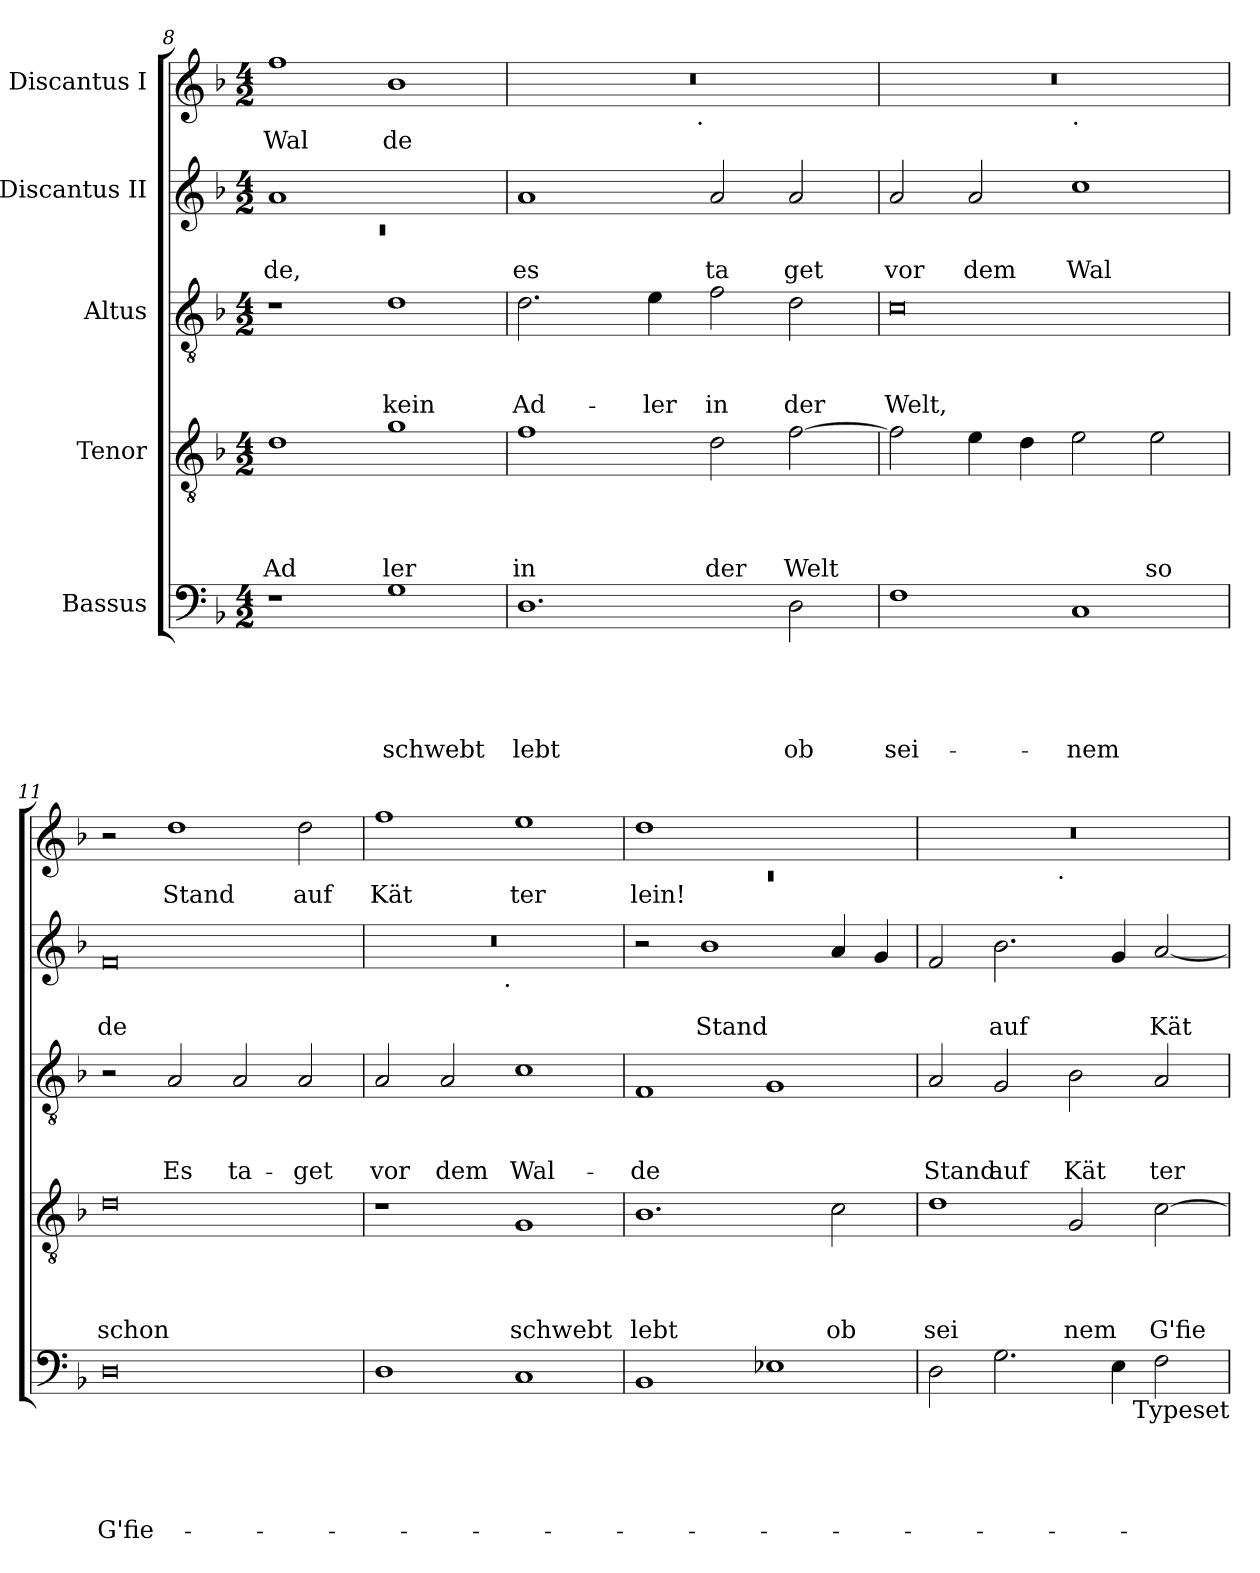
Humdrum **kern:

**kern	**text	**text	**text	**text	**text	**kern	**text	**text	**text	**text	**kern	**text	**text	**text	**kern	**text	**text	**kern	**text
*part5	*part5	*part5	*part5	*part5	*part5	*part4	*part4	*part4	*part4	*part4	*part3	*part3	*part3	*part3	*part2	*part2	*part2	*part1	*part1
*staff5	*staff5	*staff5	*staff5	*staff5	*staff5	*staff4	*staff4	*staff4	*staff4	*staff4	*staff3	*staff3	*staff3	*staff3	*staff2	*staff2	*staff2	*staff1	*staff1
*I"Bassus	*	*	*	*	*	*I"Tenor	*	*	*	*	*I"Altus	*	*	*	*I"Discantus II	*	*	*I"Discantus I	*
*clefF4	*	*	*	*	*	*clefGv2	*	*	*	*	*clefGv2	*	*	*	*clefG2	*	*	*clefG2	*
*k[b-]	*	*	*	*	*	*k[b-]	*	*	*	*	*k[b-]	*	*	*	*k[b-]	*	*	*k[b-]	*
*F:	*	*	*	*	*	*F:	*	*	*	*	*F:	*	*	*	*F:	*	*	*F:	*
*M4/2	*	*	*	*	*	*M4/2	*	*	*	*	*M4/2	*	*	*	*M4/2	*	*	*M4/2	*
=8	=8	=8	=8	=8	=8	=8	=8	=8	=8	=8	=8	=8	=8	=8	=8	=8	=8	=8	=8
*	*	*	*	*	*	*	*	*	*	*	*	*	*	*	*^	*	*	*	*
!	!	!	!	!	!	!	!	!	!	!LO:LY:b	!	!	!	!	!	!LO:N:vis=1	!	!LO:LY:b	!	!LO:LY:b
1r	.	.	.	.	.	1d	.	.	.	Ad	1r	.	.	.	1a	0rc	.	de,	1ff	Wal
!	!	!	!	!	!LO:LY:b	!	!	!	!	!LO:LY:b	!	!	!	!LO:LY:b	!	!	!	!	!	!LO:LY:b
1G	.	.	.	.	schwebt	1g	.	.	.	ler	1d	.	.	kein	1ryy	.	.	.	1b-	de
*	*	*	*	*	*	*	*	*	*	*	*	*	*	*	*v	*v	*	*	*	*
=9	=9	=9	=9	=9	=9	=9	=9	=9	=9	=9	=9	=9	=9	=9	=9	=9	=9	=9	=9
!	!	!	!	!	!LO:LY:b	!	!	!	!	!LO:LY:b	!	!	!	!LO:LY:b	!	!	!LO:LY:b	!	!
*	*	*	*	*	*	*	*	*	*	*	*	*	*	*	*	*	*	*^	*
1.D	.	.	.	.	lebt	1f	.	.	.	in	2.d\	.	.	Ad-	1a	.	es	0r	2ryy	.
.	.	.	.	.	.	.	.	.	.	.	.	.	.	.	.	.	.	.	4...ryy	.
!	!	!	!	!	!	!	!	!	!	!	!	!	!	!LO:LY:b	!	!	!	!	!	!
.	.	.	.	.	.	.	.	.	.	.	4e\	.	.	-ler	.	.	.	.	.	.
!	!	!	!	!	!	!	!	!	!	!	!	!	!	!	!	!	!	!	!LO:TX:b:t=.	!
.	.	.	.	.	.	.	.	.	.	.	.	.	.	.	.	.	.	.	1ryy	.
!	!	!	!	!	!	!	!	!	!	!LO:LY:b	!	!	!	!LO:LY:b	!	!	!LO:LY:b	!	!	!
.	.	.	.	.	.	2d\	.	.	.	der	2f\	.	.	in	2a/	.	ta	.	.	.
!	!	!	!	!	!LO:LY:b	!	!	!	!	!LO:LY:b	!	!	!	!LO:LY:b	!	!	!LO:LY:b	!	!	!
2D\	.	.	.	.	ob	[>2f\	.	.	.	Welt	2d\	.	.	der	2a/	.	get	.	.	.
.	.	.	.	.	.	.	.	.	.	.	.	.	.	.	.	.	.	.	32ryy	.
=10	=10	=10	=10	=10	=10	=10	=10	=10	=10	=10	=10	=10	=10	=10	=10	=10	=10	=10	=10	=10
!	!	!	!	!	!LO:LY:b	!	!	!	!	!	!	!	!	!LO:LY:b	!	!	!LO:LY:b	!	!	!
1F	.	.	.	.	sei-	2f\]	.	.	.	.	0c	.	.	Welt,	2a/	.	vor	0r	1ryy	.
!	!	!	!	!	!	!	!	!	!	!	!	!	!	!	!	!	!LO:LY:b	!	!	!
.	.	.	.	.	.	4e\	.	.	.	.	.	.	.	.	2a/	.	dem	.	.	.
.	.	.	.	.	.	4d\	.	.	.	.	.	.	.	.	.	.	.	.	.	.
!	!	!	!	!	!	!	!	!	!	!	!	!	!	!	!	!	!	!	!LO:TX:b:t=.	!
!	!	!	!	!	!LO:LY:b	!	!	!	!	!	!	!	!	!	!	!	!LO:LY:b	!	!	!
1C	.	.	.	.	-nem	2e\	.	.	.	.	.	.	.	.	1cc	.	Wal	.	1ryy	.
!	!	!	!	!	!	!	!	!	!	!LO:LY:b	!	!	!	!	!	!	!	!	!	!
.	.	.	.	.	.	2e\	.	.	.	so	.	.	.	.	.	.	.	.	.	.
=11	=11	=11	=11	=11	=11	=11	=11	=11	=11	=11	=11	=11	=11	=11	=11	=11	=11	=11	=11	=11
!	!	!	!	!	!LO:LY:b	!	!	!	!	!LO:LY:b	!	!	!	!	!	!	!LO:LY:b	!	!	!
*	*	*	*	*	*	*	*	*	*	*	*	*	*	*	*	*	*	*v	*v	*
0D	.	.	.	.	G'fie-	0d	.	.	.	schon	2r	.	.	.	0f	.	de	2r	.
!	!	!	!	!	!	!	!	!	!	!	!	!	!	!LO:LY:b	!	!	!	!	!LO:LY:b
.	.	.	.	.	.	.	.	.	.	.	2A/	.	.	Es	.	.	.	1dd	Stand
!	!	!	!	!	!	!	!	!	!	!	!	!	!	!LO:LY:b	!	!	!	!	!
.	.	.	.	.	.	.	.	.	.	.	2A/	.	.	ta-	.	.	.	.	.
!	!	!	!	!	!	!	!	!	!	!	!	!	!	!LO:LY:b	!	!	!	!	!LO:LY:b
.	.	.	.	.	.	.	.	.	.	.	2A/	.	.	-get	.	.	.	2dd\	auf
=12	=12	=12	=12	=12	=12	=12	=12	=12	=12	=12	=12	=12	=12	=12	=12	=12	=12	=12	=12
!	!	!	!	!	!	!	!	!	!	!	!	!	!	!LO:LY:b	!	!	!	!	!LO:LY:b
*	*	*	*	*	*	*	*	*	*	*	*	*	*	*	*^	*	*	*	*
1D	.	.	.	.	.	1r	.	.	.	.	2A/	.	.	vor	0r	2ryy	.	.	1ff	Kät
!	!	!	!	!	!	!	!	!	!	!	!	!	!	!LO:LY:b	!	!	!	!	!	!
.	.	.	.	.	.	.	.	.	.	.	2A/	.	.	dem	.	4...ryy	.	.	.	.
!	!	!	!	!	!	!	!	!	!	!	!	!	!	!	!	!LO:TX:b:t=.	!	!	!	!
.	.	.	.	.	.	.	.	.	.	.	.	.	.	.	.	1ryy	.	.	.	.
!	!	!	!	!	!	!	!	!	!	!LO:LY:b	!	!	!	!LO:LY:b	!	!	!	!	!	!LO:LY:b
1C	.	.	.	.	.	1G	.	.	.	schwebt	1c	.	.	Wal-	.	.	.	.	1ee	ter
.	.	.	.	.	.	.	.	.	.	.	.	.	.	.	.	32ryy	.	.	.	.
=13	=13	=13	=13	=13	=13	=13	=13	=13	=13	=13	=13	=13	=13	=13	=13	=13	=13	=13	=13	=13
*	*	*	*	*	*	*	*	*	*	*	*	*	*	*	*	*	*	*	*^	*
!	!	!	!	!	!	!	!	!	!	!LO:LY:b	!	!	!	!LO:LY:b	!	!	!	!	!	!LO:N:vis=1	!LO:LY:b
*	*	*	*	*	*	*	*	*	*	*	*	*	*	*	*v	*v	*	*	*	*	*
1BB-	.	.	.	.	.	1.B-	.	.	.	lebt	1F	.	.	-de	2r	.	.	1dd	0rc	lein!
!	!	!	!	!	!	!	!	!	!	!	!	!	!	!	!	!	!LO:LY:b	!	!	!
.	.	.	.	.	.	.	.	.	.	.	.	.	.	.	1b-	.	Stand	.	.	.
1E-	.	.	.	.	.	.	.	.	.	.	1G	.	.	.	.	.	.	1ryy	.	.
!	!	!	!	!	!	!	!	!	!	!LO:LY:b	!	!	!	!	!	!	!	!	!	!
.	.	.	.	.	.	2c\	.	.	.	ob	.	.	.	.	4a/	.	.	.	.	.
.	.	.	.	.	.	.	.	.	.	.	.	.	.	.	4g/	.	.	.	.	.
!!LO:LB:g=z	!!
=14	=14	=14	=14	=14	=14	=14	=14	=14	=14	=14	=14	=14	=14	=14	=14	=14	=14	=14	=14	=14
!	!	!	!	!	!	!	!	!	!	!LO:LY:b	!	!	!	!LO:LY:b	!	!	!	!	!	!
2D\	.	.	.	.	.	1d	.	.	.	sei	2A/	.	.	Stand	2f/	.	.	0r	2ryy	.
!	!	!	!	!	!	!	!	!	!	!	!	!	!	!LO:LY:b	!	!	!LO:LY:b	!	!	!
2.G\	.	.	.	.	.	.	.	.	.	.	2G/	.	.	auf	2.b-\	.	auf	.	4...ryy	.
!	!	!	!	!	!	!	!	!	!	!	!	!	!	!	!	!	!	!	!LO:TX:b:t=.	!
.	.	.	.	.	.	.	.	.	.	.	.	.	.	.	.	.	.	.	1ryy	.
!	!	!	!	!	!	!	!	!	!	!LO:LY:b	!	!	!	!LO:LY:b	!	!	!	!	!	!
.	.	.	.	.	.	2G/	.	.	.	nem	2B-\	.	.	Kät	.	.	.	.	.	.
4E\	.	.	.	.	.	.	.	.	.	.	.	.	.	.	4g/	.	.	.	.	.
!	!	!	!	!	!	!	!	!	!	!LO:LY:b	!	!	!	!LO:LY:b	!	!	!LO:LY:b	!	!	!
2F\	.	.	.	.	.	[>2c\	.	.	.	G'fie	2A/	.	.	ter	[<2a/	.	Kät-	.	.	.
.	.	.	.	.	.	.	.	.	.	.	.	.	.	.	.	.	.	.	32ryy	.
!LO:TX:b:t=Typeset	!	!	!	!	!	!	!	!	!	!	!	!	!	!	!	!	!	!	!	!
*	*	*	*	*	*	*	*	*	*	*	*	*	*	*	*	*	*	*v	*v	*
=	=	=	=	=	=	=	=	=	=	=	=	=	=	=	=	=	=	=	=
*-	*-	*-	*-	*-	*-	*-	*-	*-	*-	*-	*-	*-	*-	*-	*-	*-	*-	*-	*-
